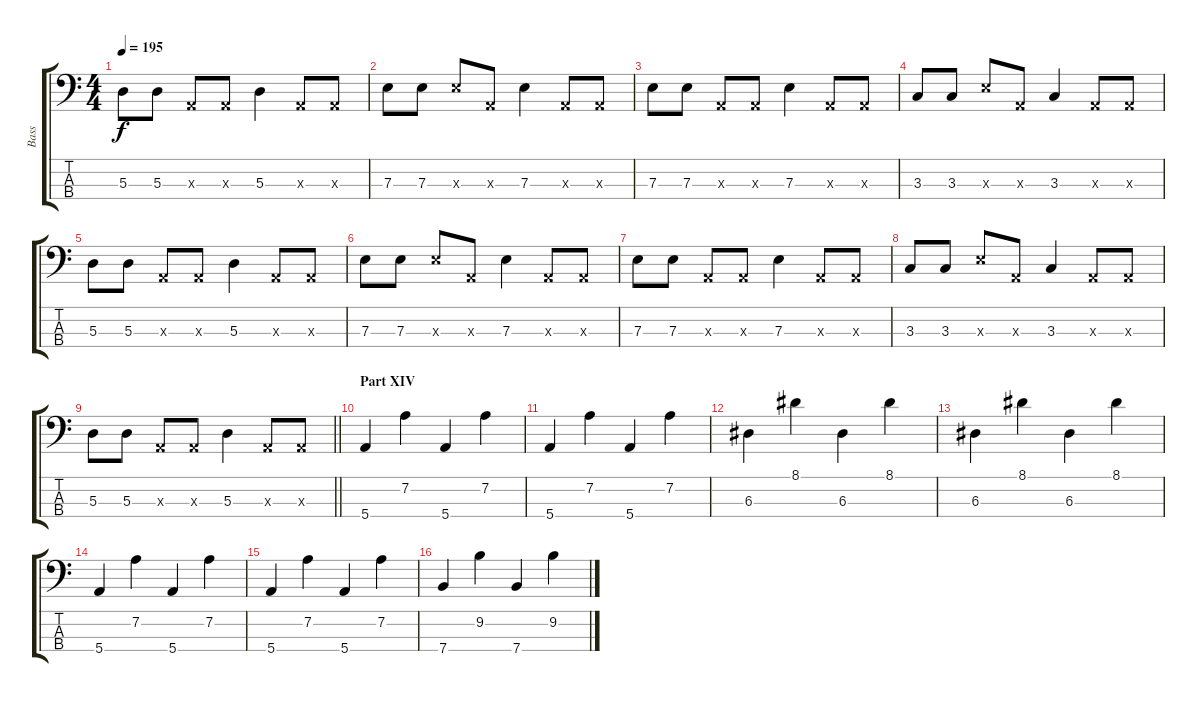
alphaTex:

\track ("Bass" "Bass") {instrument electricbasspick}
\staff {score tabs}
\tuning (G2 D2 A1 E1) {hide}
\ts (4 4)
\tempo 195
\clef f4
\ks c
5.3.8{dy f} 5.3.8 0.3{x}.8 0.3{x}.8 5.3.4 0.3{x}.8 0.3{x}.8 |
7.3.8 7.3.8 7.3{x}.8 0.3{x}.8 7.3.4 0.3{x}.8 0.3{x}.8 |
7.3.8 7.3.8 0.3{x}.8 0.3{x}.8 7.3.4 0.3{x}.8 0.3{x}.8 |
3.3.8 3.3.8 7.3{x}.8 0.3{x}.8 3.3.4 0.3{x}.8 0.3{x}.8 |
5.3.8 5.3.8 0.3{x}.8 0.3{x}.8 5.3.4 0.3{x}.8 0.3{x}.8 |
7.3.8 7.3.8 7.3{x}.8 0.3{x}.8 7.3.4 0.3{x}.8 0.3{x}.8 |
7.3.8 7.3.8 0.3{x}.8 0.3{x}.8 7.3.4 0.3{x}.8 0.3{x}.8 |
3.3.8 3.3.8 7.3{x}.8 0.3{x}.8 3.3.4 0.3{x}.8 0.3{x}.8 |
\barLineRight lightlight
5.3.8 5.3.8 0.3{x}.8 0.3{x}.8 5.3.4 0.3{x}.8 0.3{x}.8 |
\section ("" "Part XIV")
5.4.4 7.2.4 5.4.4 7.2.4 |
5.4.4 7.2.4 5.4.4 7.2.4 |
6.3.4 8.1.4 6.3.4 8.1.4 |
6.3.4 8.1.4 6.3.4 8.1.4 |
5.4.4 7.2.4 5.4.4 7.2.4 |
5.4.4 7.2.4 5.4.4 7.2.4 |
7.4.4 9.2.4 7.4.4 9.2.4
